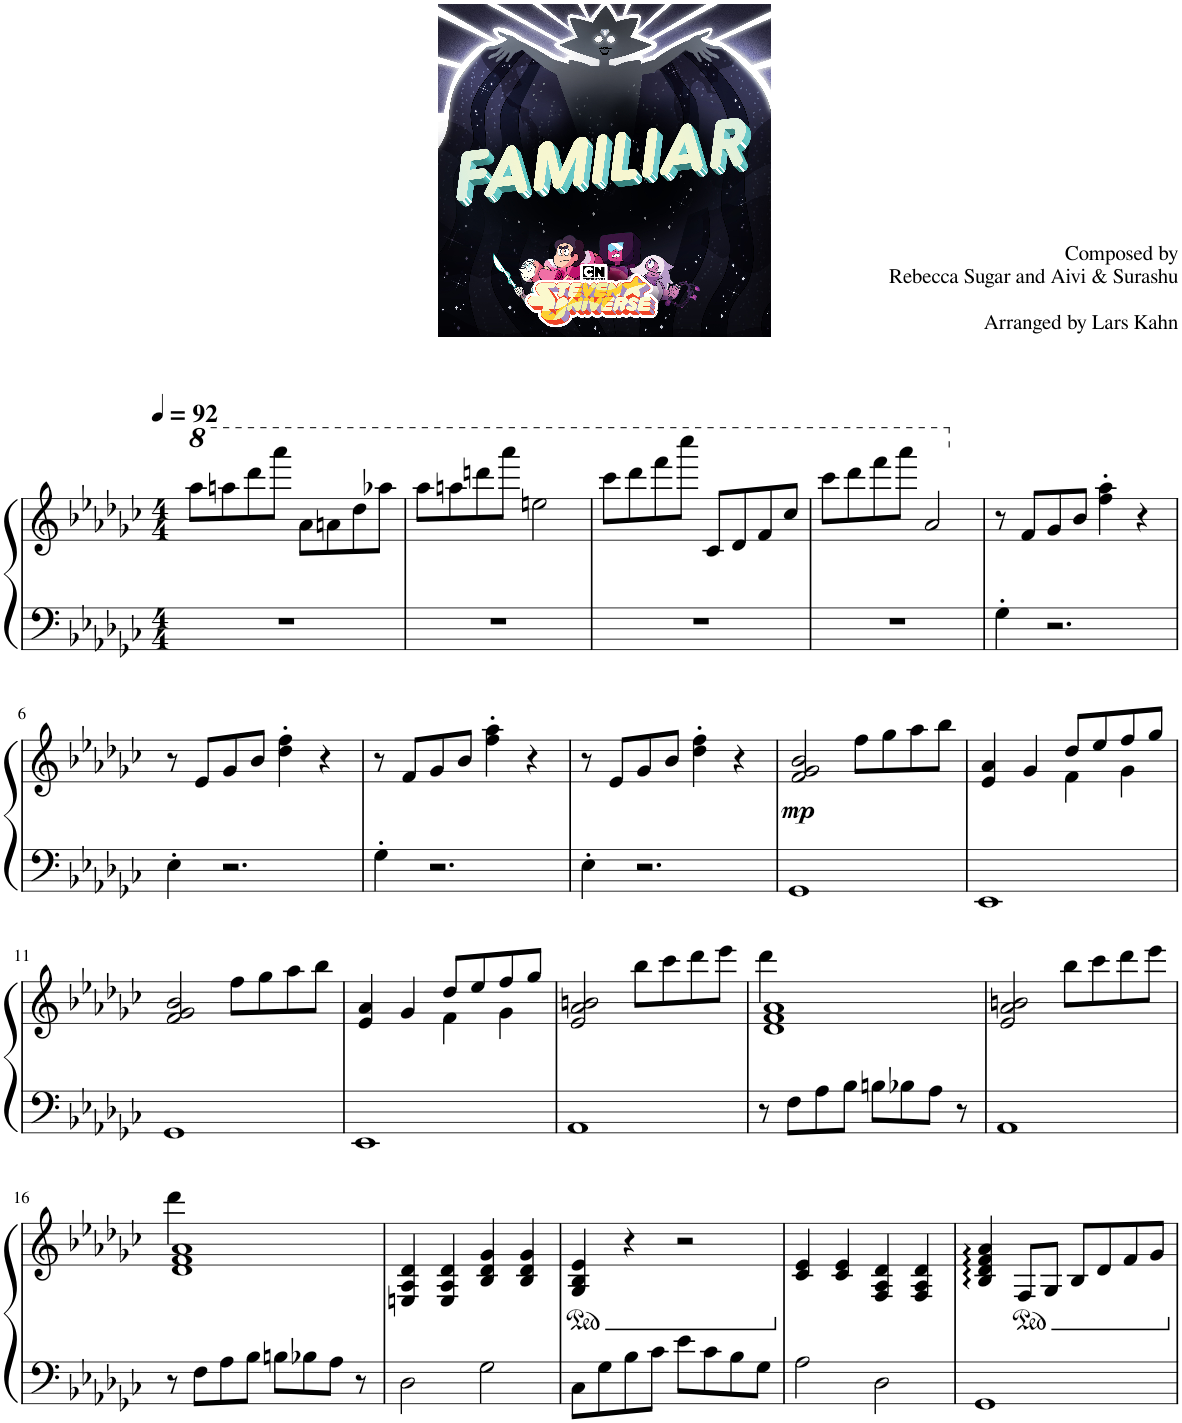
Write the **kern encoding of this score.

**kern	**kern	**dynam
*part1	*part1	*part1
*staff2	*staff1	*staff1/2
*I"Piano	*	*
*I'Pno.	*	*
*clefF4	*clefG2	*
*k[b-e-a-d-g-c-]	*k[b-e-a-d-g-c-]	*
*M4/4	*M4/4	*
*MM92	*MM92	*
*	*8va	*
=1	=1	=1
1r	8aaa-\L	.
.	8aaan\	.
.	8dddd-\	.
.	8aaaa-\J	.
.	8aa-\L	.
.	8aan\	.
.	8ddd-\	.
.	8aaa-X\J	.
=2	=2	=2
1r	8aaa-\L	.
.	8aaan\	.
.	8ddddn\	.
.	8aaaa-\J	.
.	2eeen\	.
=3	=3	=3
1r	8cccc-\L	.
.	8dddd-\	.
.	8ffff\	.
.	8ccccc-\J	.
.	8cc-/L	.
.	8dd-/	.
.	8ff/	.
.	8ccc-/J	.
=4	=4	=4
1r	8cccc-\L	.
.	8dddd-\	.
.	8ffff\	.
.	8aaaa-\J	.
.	2aa-/	.
=5	=5	=5
*	*X8va	*
4G-'\	8r	.
.	8f/L	.
2.r	8g-/	.
.	8b-/J	.
.	4ff\' 4aa-\'	.
.	4r	.
!!LO:LB:g=z
=6	=6	=6
4E-'\	8r	.
.	8e-/L	.
2.r	8g-/	.
.	8b-/J	.
.	4dd-\' 4ff\'	.
.	4r	.
=7	=7	=7
4G-'\	8r	.
.	8f/L	.
2.r	8g-/	.
.	8b-/J	.
.	4ff\' 4aa-\'	.
.	4r	.
=8	=8	=8
4E-'\	8r	.
.	8e-/L	.
2.r	8g-/	.
.	8b-/J	.
.	4dd-\' 4ff\'	.
.	4r	.
=9	=9	=9
!	!	!LO:DY:b
1GG-	2f/ 2g-/ 2b-/	mp
.	8ff\L	.
.	8gg-\	.
.	8aa-\	.
.	8bb-\J	.
=10	=10	=10
*	*^	*
1EE-	4e-/ 4a-/	2ryy	.
.	4g-/	.	.
.	8dd-/L	4f\	.
.	8ee-/	.	.
.	8ff/	4g-\	.
.	8gg-/J	.	.
*	*v	*v	*
!!LO:LB:g=z
=11	=11	=11
1GG-	2f/ 2g-/ 2b-/	.
.	8ff\L	.
.	8gg-\	.
.	8aa-\	.
.	8bb-\J	.
=12	=12	=12
*	*^	*
1EE-	4e-/ 4a-/	2ryy	.
.	4g-/	.	.
.	8dd-/L	4f\	.
.	8ee-/	.	.
.	8ff/	4g-\	.
.	8gg-/J	.	.
*	*v	*v	*
=13	=13	=13
1AA-	2e-/ 2a-/ 2bn/	.
.	8bb-\L	.
.	8ccc-\	.
.	8ddd-\	.
.	8eee-\J	.
=14	=14	=14
*	*^	*
8r	1d- 1f 1a-	4ddd-\	.
8F\L	.	.	.
8A-\	.	4ryy	.
8B-\J	.	.	.
8Bn\L	.	2ryy	.
8B-X\	.	.	.
8A-\J	.	.	.
8r	.	.	.
*	*v	*v	*
=15	=15	=15
1AA-	2e-/ 2a-/ 2bn/	.
.	8bb-\L	.
.	8ccc-\	.
.	8ddd-\	.
.	8eee-\J	.
!!LO:LB:g=z
=16	=16	=16
*	*^	*
8r	1d- 1f 1a-	4ddd-\	.
8F\L	.	.	.
8A-\	.	4ryy	.
8B-\J	.	.	.
8Bn\L	.	2ryy	.
8B-X\	.	.	.
8A-\J	.	.	.
8r	.	.	.
*	*v	*v	*
=17	=17	=17
2D-\	4En/ 4A-/ 4d-/	.
.	4E/ 4A-/ 4d-/	.
2G-\	4B-/ 4d-/ 4g-/	.
.	4B-/ 4d-/ 4g-/	.
=18	=18	=18
*	*ped	*
8C-\L	4G-/ 4B-/ 4e-/	.
8G-\	.	.
8B-\	4r	.
8c-\J	.	.
8e-\L	2r	.
8c-\	.	.
8B-\	.	.
8G-\J	.	.
=19	=19	=19
*	*Xped	*
2A-\	4c-/ 4e-/	.
.	4c-/ 4e-/	.
2D-\	4F/ 4A-/ 4d-/	.
.	4F/ 4A-/ 4d-/	.
=20	=20	=20
1GG-	4B-/: 4d-/: 4f/: 4a-/:	.
*	*ped	*
.	8F/L	.
.	8G-/J	.
.	8B-/L	.
.	8d-/	.
.	8f/	.
.	8g-/J	.
*	*Xped	*
=	=	=
*-	*-	*-
